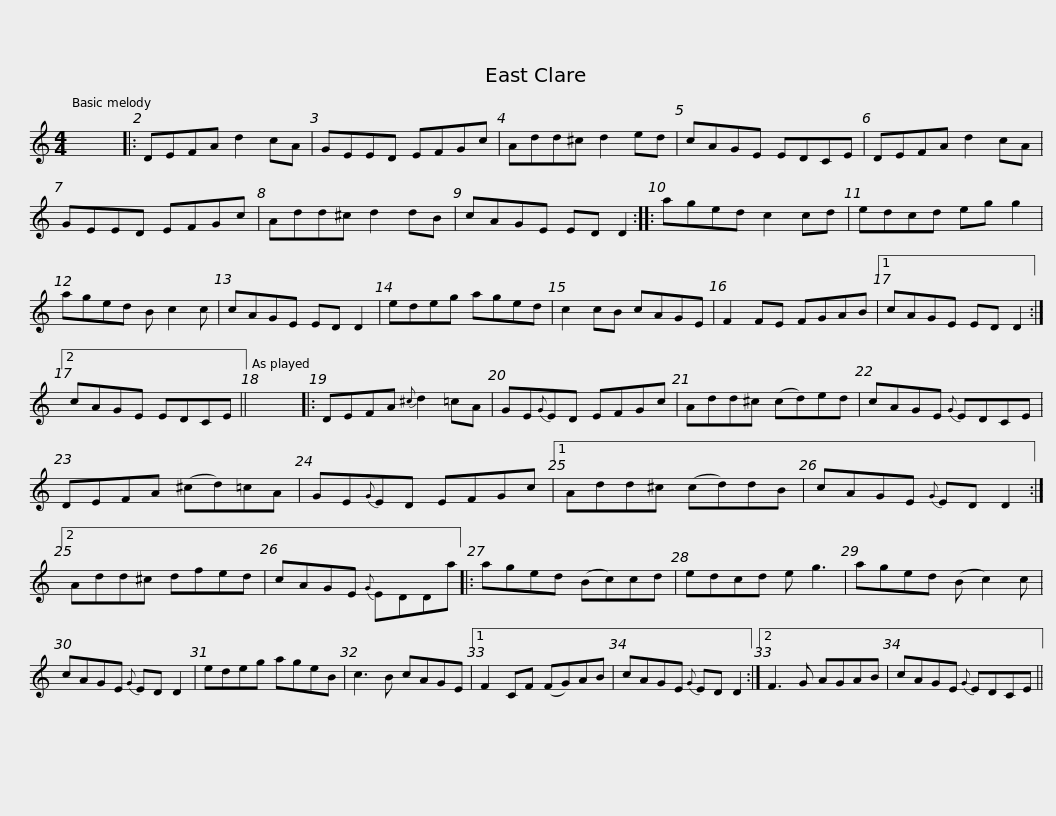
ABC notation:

X:1
L:1/8
M:4/4
I:linebreak $
K:C
V:1 treble
V:1
 x8 |: DEFA d2 cA | GEED EFGc | Add^c d2 ed | cAGE EDCE | %5
 DEFA d2 cA |$ GEED EFGc | Add^c d2 dB | cAGE ED D2 :: aged c2 cd | %10
 edcd eg g2 | aged B c2 c |$ cAGE ED D2 | edeg aged | c2 cB cAGE | %15
 F2 FE FGAB |1 cAGE ED D2 :|2 cAGE EDCE ||$ x8 |: DEFA{^c} d2 =cA | %20
 GE{G}ED EFGc | Add^c (cd)ed | cAGE{G} EDCE |$ DEFA (^cd)=cA | GE{G}ED EFGc |1 %25
 Add^c (cd)dB | cAGE{G} ED D2 :|2 Add^c dfed |$ cAGE{G} EDDa |: aged (Bc)cd | %30
 edcd e g3 | aged (B c2) c | cAGE{G} ED D2 |$ edeg ageB | c3 B cAGE |1 %35
 F2 CF (FG)AB | cAGE{G} ED D2 :|2 F3 G AGAB | cAGE{G} EDCE || %39
